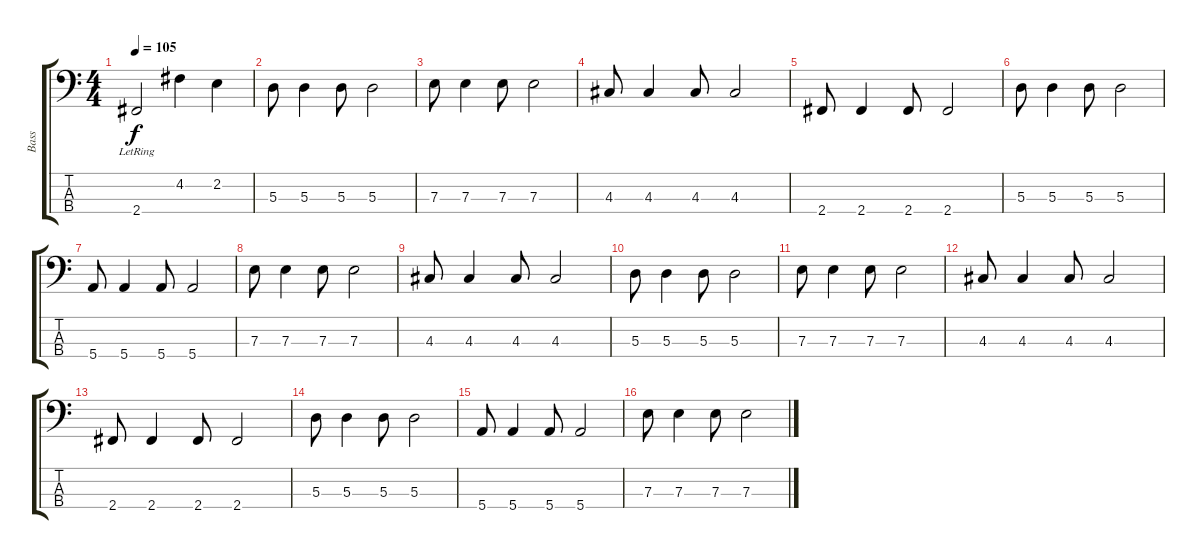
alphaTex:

\track ("Bass" "Bass") {instrument electricbassfinger}
\staff {score tabs}
\tuning (G2 D2 A1 E1) {hide}
\ts (4 4)
\tempo 105
\clef f4
\ks c
2.4{lr}.2{dy f} 4.2.4 2.2.4 |
5.3.8 5.3.4 5.3.8 5.3.2 |
7.3.8 7.3.4 7.3.8 7.3.2 |
4.3.8 4.3.4 4.3.8 4.3.2 |
2.4.8 2.4.4 2.4.8 2.4.2 |
5.3.8 5.3.4 5.3.8 5.3.2 |
5.4.8 5.4.4 5.4.8 5.4.2 |
7.3.8 7.3.4 7.3.8 7.3.2 |
4.3.8 4.3.4 4.3.8 4.3.2 |
5.3.8 5.3.4 5.3.8 5.3.2 |
7.3.8 7.3.4 7.3.8 7.3.2 |
4.3.8 4.3.4 4.3.8 4.3.2 |
2.4.8 2.4.4 2.4.8 2.4.2 |
5.3.8 5.3.4 5.3.8 5.3.2 |
5.4.8 5.4.4 5.4.8 5.4.2 |
7.3.8 7.3.4 7.3.8 7.3.2
